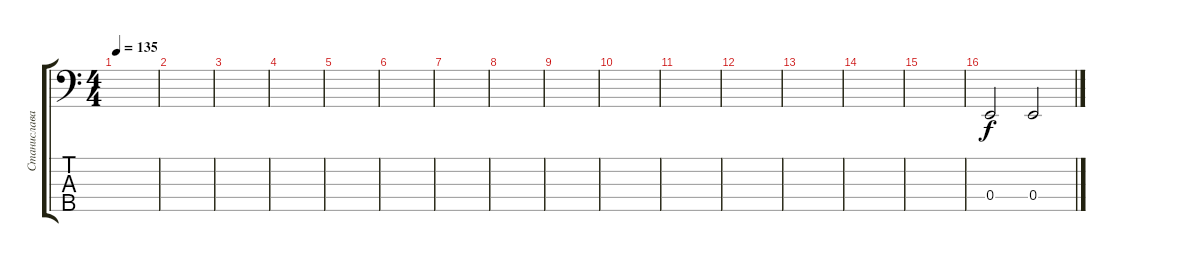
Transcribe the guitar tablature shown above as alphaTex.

\track ("Станислава Матвеева (бас-гитара)" "Станислава") {instrument electricbasspick}
\staff {score tabs}
\tuning (G2 D2 A1 E1 B0) {hide}
\ts (4 4)
\tempo 135
\clef f4
\ks c
|
|
|
|
|
|
|
|
|
|
|
|
|
|
|
0.4.2 0.4.2
